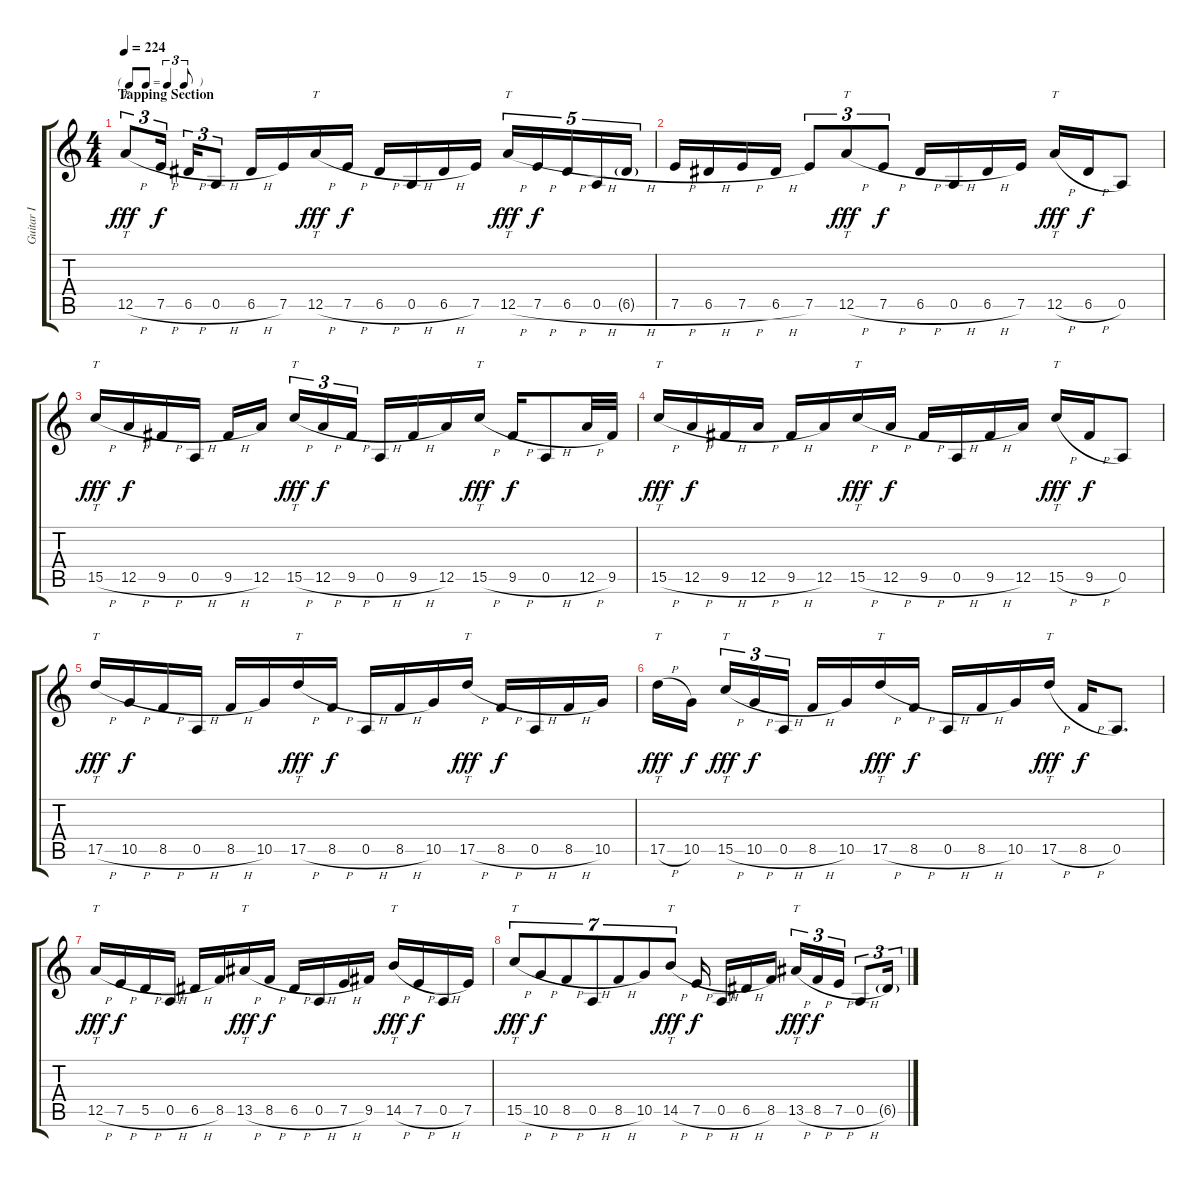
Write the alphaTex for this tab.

\track ("Guitar I" "Guitar I") {instrument distortionguitar}
\staff {score tabs}
\tuning (E4 B3 G3 D3 A2 E2) {hide}
\ts (4 4)
\tf triplet8th
\section ("" "Tapping Section")
\tempo 224
\clef g2
\ks c
12.5{h}.8{tt tu (3 2) dy fff instrument distortionguitar} 7.5{h}.16{tu (3 2) dy f} 6.5{h}.16{tu (3 2)} 0.5{h}.8{tu (3 2)} 6.5{h}.16 7.5.16 12.5{h}.16{tt dy fff} 7.5{h}.16{dy f} 6.5{h}.16 0.5{h}.16 6.5{h}.16 7.5.16 12.5{h}.16{tt tu (5 4) dy fff} 7.5{h}.16{tu (5 4) dy f} 6.5{h}.16{tu (5 4)} 0.5{h}.16{tu (5 4)} 6.5{h g}.16{tu (5 4)} |
7.5{h}.16 6.5{h}.16 7.5{h}.16 6.5{h}.16 7.5.8{tu (3 2)} 12.5{h}.8{tt tu (3 2) dy fff} 7.5{h}.8{tu (3 2) dy f} 6.5{h}.16 0.5{h}.16 6.5{h}.16 7.5.16 12.5{h}.16{tt dy fff} 6.5{h}.16{dy f} 0.5.8 |
15.5{h}.16{tt dy fff} 12.5{h}.16{dy f} 9.5{h}.16 0.5{h}.16 9.5{h}.16 12.5.16{beam splitsecondary} 15.5{h}.16{tt tu (3 2) dy fff} 12.5{h}.16{tu (3 2) dy f} 9.5{h}.16{tu (3 2)} 0.5{h}.16 9.5{h}.16 12.5.16 15.5{h}.16{tt dy fff} 9.5{h}.16{dy f beam Up} 0.5{h}.8{beam Up} 12.5{h}.32{beam Up} 9.5.32{beam Up} |
15.5{h}.16{tt dy fff} 12.5{h}.16{dy f} 9.5{h}.16 12.5{h}.16 9.5{h}.16 12.5.16 15.5{h}.16{tt dy fff} 12.5{h}.16{dy f} 9.5{h}.16 0.5{h}.16 9.5{h}.16 12.5.16 15.5{h}.16{tt dy fff} 9.5{h}.16{dy f} 0.5.8 |
17.5{h}.16{tt dy fff} 10.5{h}.16{dy f} 8.5{h}.16 0.5{h}.16 8.5{h}.16 10.5.16 17.5{h}.16{tt dy fff} 8.5{h}.16{dy f} 0.5{h}.16 8.5{h}.16 10.5.16 17.5{h}.16{tt dy fff} 8.5{h}.16{dy f} 0.5{h}.16 8.5{h}.16 10.5.16 |
17.5{h}.16{tt dy fff} 10.5.16{dy f beam splitsecondary} 15.5{h}.16{tt tu (3 2) dy fff} 10.5{h}.16{tu (3 2) dy f} 0.5{h}.16{tu (3 2)} 8.5{h}.16 10.5.16 17.5{h}.16{tt dy fff} 8.5{h}.16{dy f} 0.5{h}.16 8.5{h}.16 10.5.16 17.5{h}.16{tt dy fff} 8.5{h}.16{dy f} 0.5.8{d} |
12.5{h}.16{tt dy fff} 7.5{h}.16{dy f} 5.5{h}.16 0.5{h}.16 6.5{h}.16 8.5.16 13.5{h}.16{tt dy fff} 8.5{h}.16{dy f} 6.5{h}.16 0.5{h}.16 7.5{h}.16 9.5.16 14.5{h}.16{tt dy fff} 7.5{h}.16{dy f} 0.5{h}.16 7.5.16 |
15.5{h}.8{tt tu (7 4) dy fff} 10.5{h}.8{tu (7 4) dy f} 8.5{h}.8{tu (7 4)} 0.5{h}.8{tu (7 4) beam merge} 8.5{h}.8{tu (7 4)} 10.5.8{tu (7 4)} 14.5{h}.8{tt tu (7 4) dy fff} 7.5{h}.16{dy f} 0.5{h}.16 6.5{h}.16 8.5.16 13.5{h}.16{tt tu (3 2) dy fff} 8.5{h}.16{tu (3 2) dy f} 7.5{h}.16{tu (3 2)} 0.5{h}.8{tu (3 2)} 6.5{g}.16{tu (3 2)}
